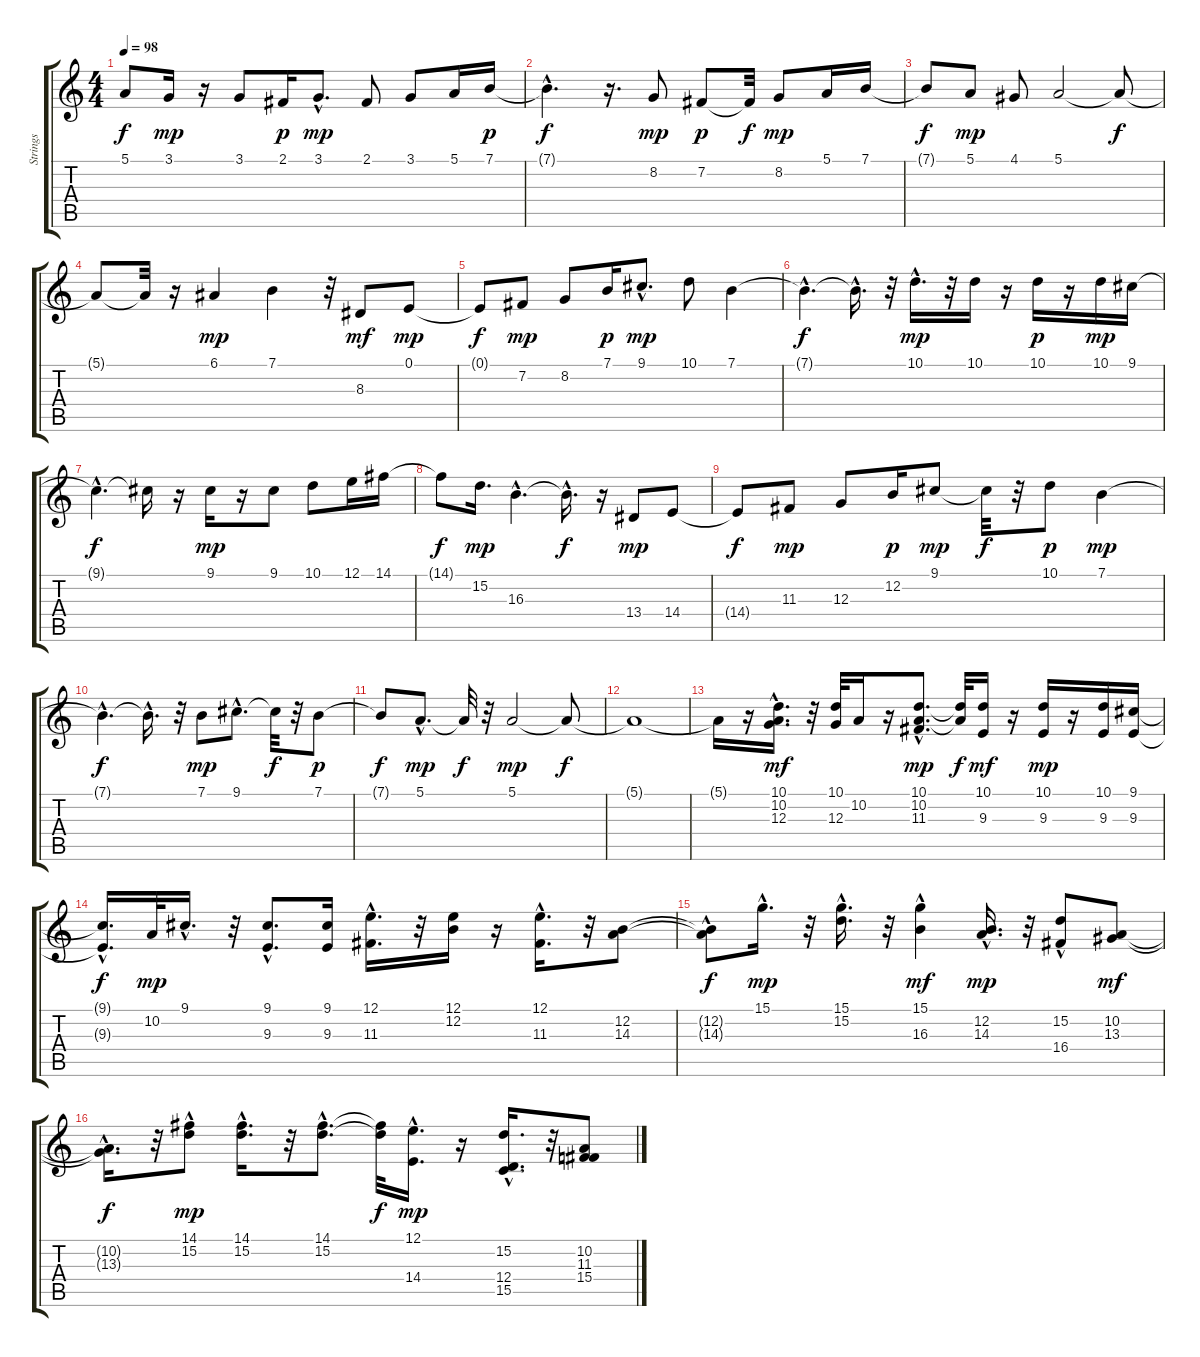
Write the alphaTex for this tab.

\track ("Strings" "Strings") {instrument stringensemble1}
\staff {score tabs}
\tuning (E4 B3 G3 D3 A2 E2) {hide}
\ts (4 4)
\tempo 98
\clef g2
\ks c
5.1{t}.8{dy f} 3.1.16{dy mp} r.16 3.1.8 2.1.16{dy p} 3.1{hac}.8{d dy mp} 2.1.8 3.1.8 5.1.16 7.1.16{dy p} |
7.1{hac t}.4{d dy f} r.16{d} 8.2.8{dy mp} 7.2.8{dy p} 7.2{t}.32{dy f} 8.2.8{dy mp} 5.1.16 7.1.16 |
7.1{t}.8{dy f} 5.1.8{dy mp} 4.1.8 5.1.2 5.1{t}.8{dy f} |
5.1{t}.8 5.1{t}.32 r.16 6.1.4{dy mp} 7.1.4 r.32 8.3.8{dy mf} 0.1.8{dy mp} |
0.1{t}.8{dy f} 7.2.8{dy mp} 8.2.8 7.1.16{dy p} 9.1{hac}.8{d dy mp} 10.1.8 7.1.4 |
7.1{hac t}.4{d dy f} 7.1{hac t}.16{d} r.32 10.1{hac}.16{d dy mp} r.32 10.1.16 r.16 10.1.16{dy p} r.16 10.1.16{dy mp} 9.1.16 |
9.1{hac t}.4{d dy f} 9.1{t}.16 r.16 9.1.16{dy mp} r.16 9.1.8 10.1.8 12.1.16 14.1.16 |
14.1{t}.8{dy f} 15.2.16{d dy mp} 16.3{hac}.4{d} 16.3{hac t}.16{d dy f} r.16 13.4.8{dy mp} 14.4.8 |
14.4{t}.8{dy f} 11.3.8{dy mp} 12.3.8 12.2.16{dy p} 9.1.8{dy mp} 9.1{t}.32{dy f} r.32 10.1.8{dy p} 7.1.4{dy mp} |
7.1{hac t}.4{d dy f} 7.1{hac t}.16{d} r.32 7.1.8{dy mp} 9.1{hac}.8{d} 9.1{t}.32{dy f} r.32 7.1.8{dy p} |
7.1{t}.8{dy f} 5.1{hac}.8{d dy mp} 5.1{t}.32{dy f} r.32 5.1.2{dy mp} 5.1{t}.8{dy f} |
5.1{t}.1 |
5.1{t}.16 r.16 (10.1{hac} 10.2{hac} 12.3{hac}).16{d dy mf} r.32 (10.1 12.3).32 10.2.16 r.16 (10.1{hac} 10.2{hac} 11.3{hac}).8{d dy mp} (10.1{t} 10.2{t}).32{dy f} (10.1 9.3).16{dy mf} r.16 (10.1 9.3).16{dy mp} r.16 (10.1 9.3).16 (9.1 9.3).16 |
(9.1{hac t} 9.3{hac t}).16{d dy f} 10.2.32{dy mp} 9.1{hac}.16{d} r.32 (9.1{hac} 9.3).8{d} (9.1 9.3).16 (12.1{hac} 11.3{hac}).16{d} r.32 (12.1 12.2).16 r.16 (12.1{hac} 11.3).16{d} r.32 (12.2 14.3).8 |
(12.2{t} 14.3{hac t}).8{dy f} 15.1{hac}.16{d dy mp} r.32 (15.1{hac} 15.2{hac}).16{d} r.32 (15.1 16.3{hac}).4{dy mf} (12.2{hac} 14.3{hac}).16{d dy mp} r.32 (15.2 16.4{hac}).8 (10.2 13.3).8{dy mf} |
(10.2{hac t} 13.3{t}).16{d dy f} r.32 (14.1{hac} 15.2).8{dy mp} (14.1 15.2{hac}).16{d} r.32 (14.1{hac} 15.2{hac}).8{d} (14.1{t} 15.2{t}).32{dy f} (12.1{hac} 14.4{hac}).16{d dy mp} r.16 (15.2{hac} 12.4{hac} 15.5{hac}).16{d} r.32 (10.2 11.3 15.4).8
